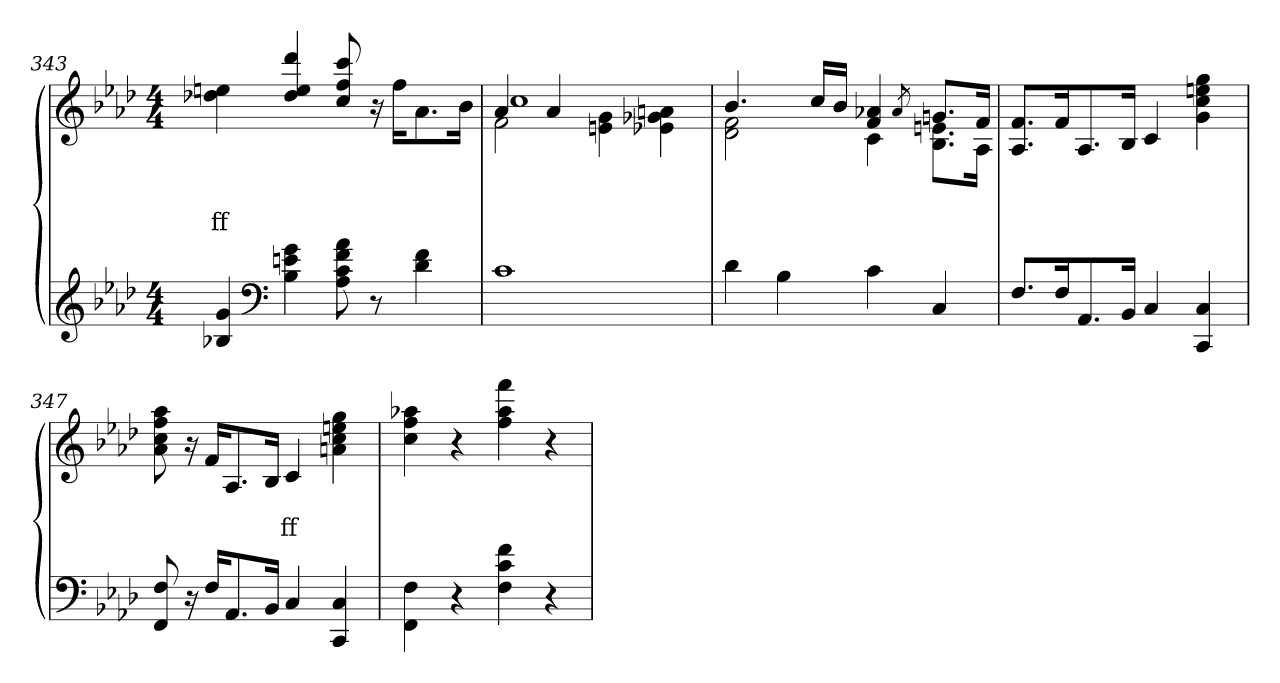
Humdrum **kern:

**kern	**kern	**text	**text
*part2	*part1	*part1	*part1
*staff2	*staff1	*staff1	*staff1
*clefG2	*clefG2	*	*
*k[b-e-a-d-]	*k[b-e-a-d-]	*	*
*M4/4	*M4/4	*	*
=343	=343	=343	=343
4g 4B-X	4een 4dd-X	.	ff
*clefF4	*	*	*
4g 4en 4B-	4ddd-/ 4ee/ 4dd-/	.	.
8a- 8f 8c 8A-	8ccc/ 8ff/ 8cc/	.	.
8r	16r	.	p
.	16ffKL	.	.
4f 4d-	8.a-	.	.
.	16b-Jk	.	.
=344	=344	=344	=344
*	*^	*	*
*	*	*^	*	*
1c	4a-	2f	1cc	.	.
.	4a-	.	.	.	.
.	4g\ 4en\	2ryy	.	.	.
.	4an\ 4g-X\ 4e-X\	.	.	.	.
*	*	*v	*v	*	*
=345	=345	=345	=345	=345
4d-	4.b-	2f 2d-	.	.
4B-	.	.	.	.
.	16ccLL	.	.	.
.	16b-JJ	.	.	.
4c	4a-X 4f	4c	.	.
.	8qa-/	.	.	.
4C	8.gnL	8.en 8.B-L	.	.
.	16fJk	16A-Jk	.	.
*	*v	*v	*	*
=346	=346	=346	=346
8.FL	8.f 8.A-L	.	.
16F	16f	.	.
8.AA-	8.A-	.	.
16BB-Jk	16B-Jk	.	.
4C	4c	.	.
4C 4CC	4gg 4een 4cc 4g	.	.
=347	=347	=347	=347
8F 8FF	8aa- 8ff 8cc 8a-	.	.
16r	16r	.	.
16FKL	16fKL	.	.
8.AA-	8.A-	.	.
16BB-Jk	16B-Jk	.	.
4C	4c	.	ff
4C 4CC	4gg 4een 4cc 4an	.	.
=348	=348	=348	=348
4F\ 4FF\	4aa-X 4ff 4cc	.	.
4r	4r	.	.
4f 4c 4F	4fff 4aa- 4ff	.	.
4r	4r	.	.
=	=	=	=
*-	*-	*-	*-
